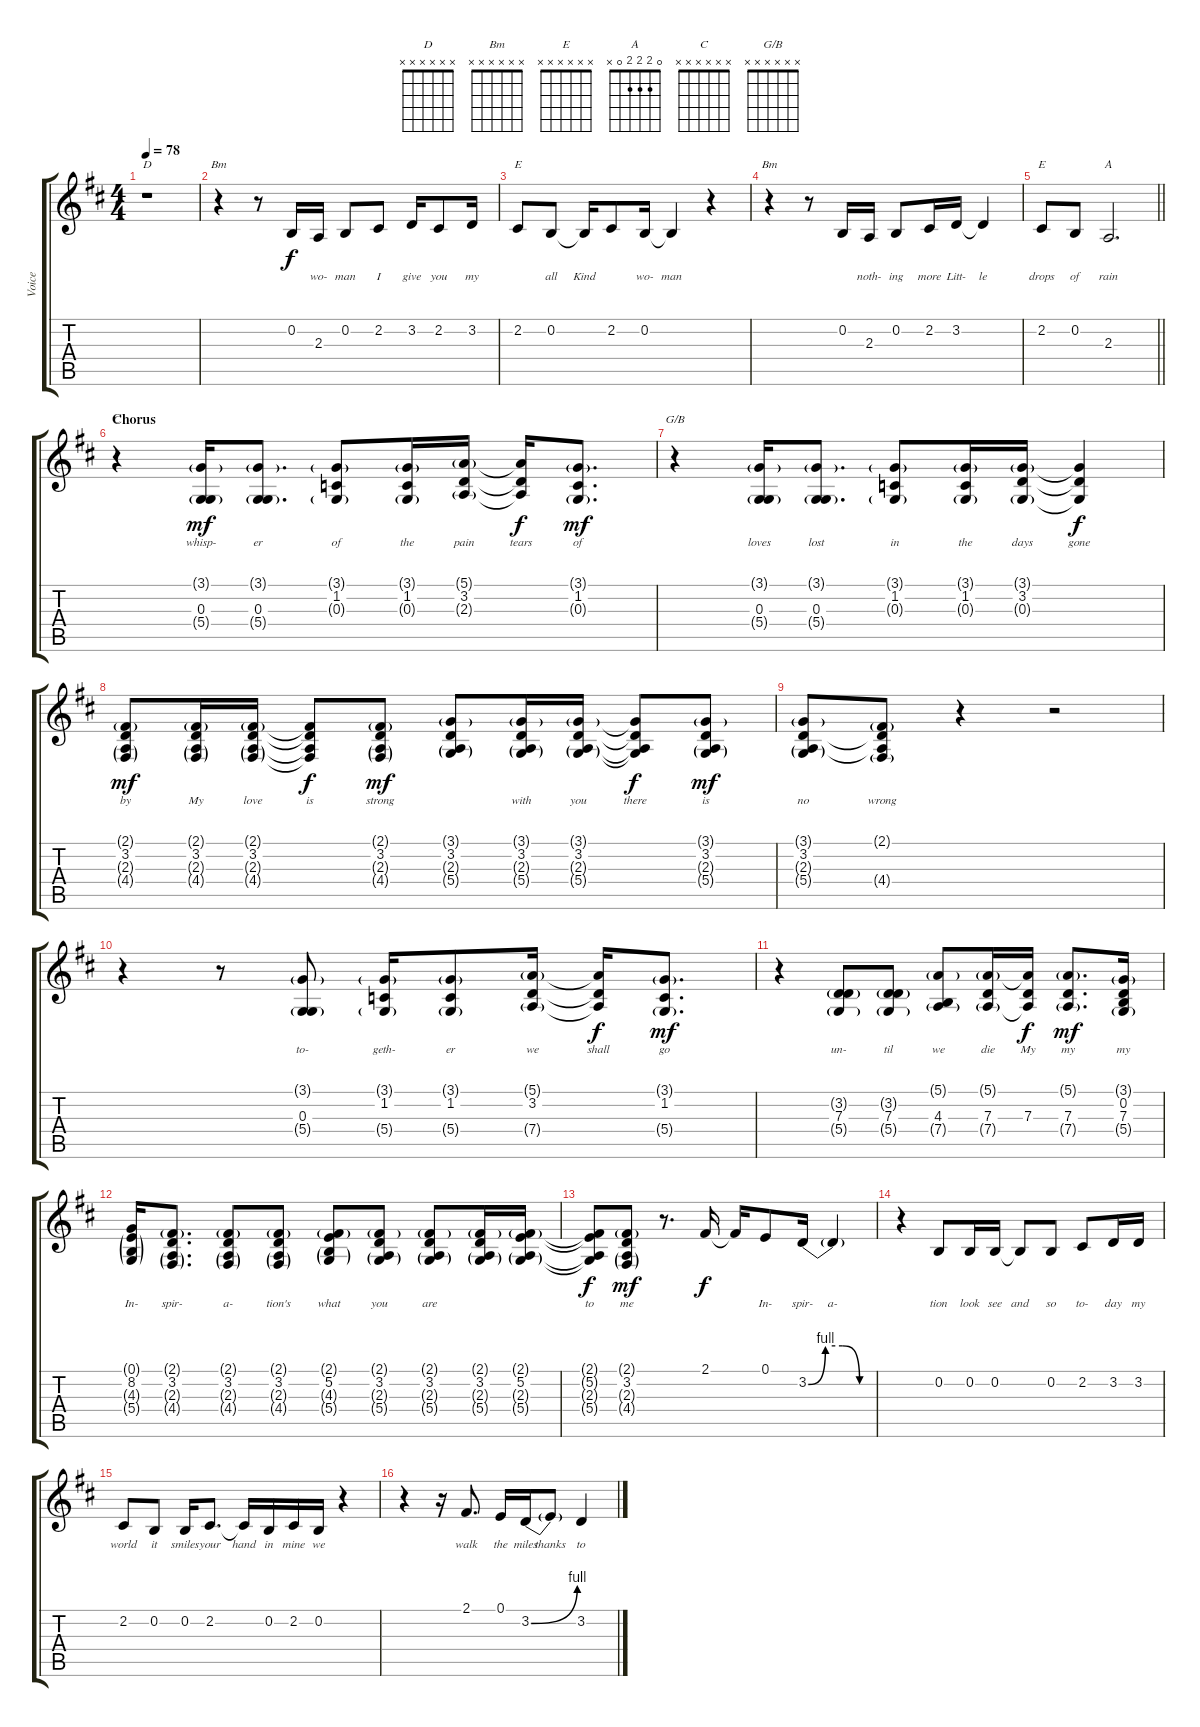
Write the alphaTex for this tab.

\track ("Voice" "Voice") {instrument clarinet}
\staff {score tabs}
\tuning (E4 B3 G3 D3 A2 E2) {hide}
\chord ("D" x x x x x x)
\chord ("Bm" 2 3 4 4 2 x) {barre 2}
\chord ("E" 0 0 1 2 2 0)
\chord ("Bm" x x x x x x)
\chord ("E" x x x x x x)
\chord ("A" 0 2 2 2 0 x)
\chord ("C" x x x x x x)
\chord ("G/B" x x x x x x)
\ts (4 4)
\tempo 78
\clef g2
\ks d
r.1{ch "D" dy f} |
r.4{ch "Bm"} r.8 0.2.16{lyrics (0 "") lyrics (1 "") lyrics (2 "") lyrics (3 "") lyrics (4 "")} 2.3.16{lyrics (0 "wo-") lyrics (1 "") lyrics (2 "") lyrics (3 "") lyrics (4 "")} 0.2.8{lyrics (0 "man") lyrics (1 "") lyrics (2 "") lyrics (3 "") lyrics (4 "")} 2.2.8{lyrics (0 "I") lyrics (1 "") lyrics (2 "") lyrics (3 "") lyrics (4 "")} 3.2.16{lyrics (0 "give") lyrics (1 "") lyrics (2 "") lyrics (3 "") lyrics (4 "")} 2.2.8{lyrics (0 "you") lyrics (1 "") lyrics (2 "") lyrics (3 "") lyrics (4 "")} 3.2.16{lyrics (0 "my") lyrics (1 "") lyrics (2 "") lyrics (3 "") lyrics (4 "")} |
2.2.8{ch "E" lyrics (0 "") lyrics (1 "") lyrics (2 "") lyrics (3 "") lyrics (4 "")} 0.2.8{lyrics (0 "all") lyrics (1 "") lyrics (2 "") lyrics (3 "") lyrics (4 "")} 0.2{t}.16{lyrics (0 "Kind") lyrics (1 "") lyrics (2 "") lyrics (3 "") lyrics (4 "")} 2.2.8{lyrics (0 "") lyrics (1 "") lyrics (2 "") lyrics (3 "") lyrics (4 "")} 0.2.16{lyrics (0 "wo-") lyrics (1 "") lyrics (2 "") lyrics (3 "") lyrics (4 "")} 0.2{t}.4{lyrics (0 "man") lyrics (1 "") lyrics (2 "") lyrics (3 "") lyrics (4 "")} r.4 |
r.4{ch "Bm"} r.8 0.2.16{lyrics (0 "") lyrics (1 "") lyrics (2 "") lyrics (3 "") lyrics (4 "")} 2.3.16{lyrics (0 "noth-") lyrics (1 "") lyrics (2 "") lyrics (3 "") lyrics (4 "")} 0.2.8{lyrics (0 "ing") lyrics (1 "") lyrics (2 "") lyrics (3 "") lyrics (4 "")} 2.2.16{lyrics (0 "more") lyrics (1 "") lyrics (2 "") lyrics (3 "") lyrics (4 "")} 3.2.16{lyrics (0 "Litt-") lyrics (1 "") lyrics (2 "") lyrics (3 "") lyrics (4 "")} 3.2{t}.4{lyrics (0 "le") lyrics (1 "") lyrics (2 "") lyrics (3 "") lyrics (4 "")} |
\barLineRight lightlight
2.2.8{ch "E" lyrics (0 "drops") lyrics (1 "") lyrics (2 "") lyrics (3 "") lyrics (4 "")} 0.2.8{lyrics (0 "of") lyrics (1 "") lyrics (2 "") lyrics (3 "") lyrics (4 "")} 2.3.2{d ch "A" lyrics (0 "rain") lyrics (1 "") lyrics (2 "") lyrics (3 "") lyrics (4 "")} |
\section ("" "Chorus")
r.4{ch "C"} (3.1{g} 0.3 5.4{g}).16{lyrics (0 "whisp-") lyrics (1 "") lyrics (2 "") lyrics (3 "") lyrics (4 "") dy mf} (3.1{g} 0.3 5.4{g}).8{d lyrics (0 "er") lyrics (1 "") lyrics (2 "") lyrics (3 "") lyrics (4 "")} (3.1{g} 1.2 0.3{g}).8{lyrics (0 "of") lyrics (1 "") lyrics (2 "") lyrics (3 "") lyrics (4 "")} (3.1{g} 1.2 0.3{g}).16{lyrics (0 "the") lyrics (1 "") lyrics (2 "") lyrics (3 "") lyrics (4 "")} (5.1{g} 3.2 2.3{g}).16{lyrics (0 "pain") lyrics (1 "") lyrics (2 "") lyrics (3 "") lyrics (4 "")} (5.1{t} 3.2{t} 2.3{t}).16{lyrics (0 "tears") lyrics (1 "") lyrics (2 "") lyrics (3 "") lyrics (4 "") dy f} (3.1{g} 1.2 0.3{g}).8{d lyrics (0 "of") lyrics (1 "") lyrics (2 "") lyrics (3 "") lyrics (4 "") dy mf} |
r.4{ch "G/B"} (3.1{g} 0.3 5.4{g}).16{lyrics (0 "loves") lyrics (1 "") lyrics (2 "") lyrics (3 "") lyrics (4 "")} (3.1{g} 0.3 5.4{g}).8{d lyrics (0 "lost") lyrics (1 "") lyrics (2 "") lyrics (3 "") lyrics (4 "")} (3.1{g} 1.2 0.3{g}).8{lyrics (0 "in") lyrics (1 "") lyrics (2 "") lyrics (3 "") lyrics (4 "")} (3.1{g} 1.2 0.3{g}).16{lyrics (0 "the") lyrics (1 "") lyrics (2 "") lyrics (3 "") lyrics (4 "")} (3.1{g} 3.2 0.3{g}).16{lyrics (0 "days") lyrics (1 "") lyrics (2 "") lyrics (3 "") lyrics (4 "")} (3.1{t} 3.2{t} 0.3{t}).4{lyrics (0 "gone") lyrics (1 "") lyrics (2 "") lyrics (3 "") lyrics (4 "") dy f} |
(2.1{g} 3.2 2.3{g} 4.4{g}).8{lyrics (0 "by") lyrics (1 "") lyrics (2 "") lyrics (3 "") lyrics (4 "") dy mf} (2.1{g} 3.2 2.3{g} 4.4{g}).16{lyrics (0 "My") lyrics (1 "") lyrics (2 "") lyrics (3 "") lyrics (4 "")} (2.1{g} 3.2 2.3{g} 4.4{g}).16{lyrics (0 "love") lyrics (1 "") lyrics (2 "") lyrics (3 "") lyrics (4 "")} (2.1{t} 3.2{t} 2.3{t} 4.4{t}).8{lyrics (0 "is") lyrics (1 "") lyrics (2 "") lyrics (3 "") lyrics (4 "") dy f} (2.1{g} 3.2 2.3{g} 4.4{g}).8{lyrics (0 "strong") lyrics (1 "") lyrics (2 "") lyrics (3 "") lyrics (4 "") dy mf} (3.1{g} 3.2 2.3{g} 5.4{g}).8{lyrics (0 "") lyrics (1 "") lyrics (2 "") lyrics (3 "") lyrics (4 "")} (3.1{g} 3.2 2.3{g} 5.4{g}).16{lyrics (0 "with") lyrics (1 "") lyrics (2 "") lyrics (3 "") lyrics (4 "")} (3.1{g} 3.2 2.3{g} 5.4{g}).16{lyrics (0 "you") lyrics (1 "") lyrics (2 "") lyrics (3 "") lyrics (4 "")} (3.1{t} 3.2{t} 2.3{t} 5.4{t}).8{lyrics (0 "there") lyrics (1 "") lyrics (2 "") lyrics (3 "") lyrics (4 "") dy f} (3.1{g} 3.2 2.3{g} 5.4{g}).8{lyrics (0 "is") lyrics (1 "") lyrics (2 "") lyrics (3 "") lyrics (4 "") dy mf} |
(3.1{g} 3.2 2.3{g} 5.4{g}).8{lyrics (0 "no") lyrics (1 "") lyrics (2 "") lyrics (3 "") lyrics (4 "")} (2.1{g} 3.2{t} 2.3{t} 4.4{g}).8{lyrics (0 "wrong") lyrics (1 "") lyrics (2 "") lyrics (3 "") lyrics (4 "")} r.4 r.2 |
r.4 r.8 (3.1{g} 0.3 5.4{g}).8{lyrics (0 "to-") lyrics (1 "") lyrics (2 "") lyrics (3 "") lyrics (4 "")} (3.1{g} 1.2 5.4{g}).16{lyrics (0 "geth-") lyrics (1 "") lyrics (2 "") lyrics (3 "") lyrics (4 "")} (3.1{g} 1.2 5.4{g}).8{lyrics (0 "er") lyrics (1 "") lyrics (2 "") lyrics (3 "") lyrics (4 "")} (5.1{g} 3.2 7.4{g}).16{lyrics (0 "we") lyrics (1 "") lyrics (2 "") lyrics (3 "") lyrics (4 "")} (5.1{t} 3.2{t} 7.4{t}).16{lyrics (0 "shall") lyrics (1 "") lyrics (2 "") lyrics (3 "") lyrics (4 "") dy f} (3.1{g} 1.2 5.4{g}).8{d lyrics (0 "go") lyrics (1 "") lyrics (2 "") lyrics (3 "") lyrics (4 "") dy mf} |
r.4 (3.2{g} 7.3 5.4{g}).8{lyrics (0 "un-") lyrics (1 "") lyrics (2 "") lyrics (3 "") lyrics (4 "")} (3.2{g} 7.3 5.4{g}).8{lyrics (0 "til") lyrics (1 "") lyrics (2 "") lyrics (3 "") lyrics (4 "")} (5.1{g} 4.3 7.4{g}).8{lyrics (0 "we") lyrics (1 "") lyrics (2 "") lyrics (3 "") lyrics (4 "")} (5.1{g} 7.3 7.4{g}).16{lyrics (0 "die") lyrics (1 "") lyrics (2 "") lyrics (3 "") lyrics (4 "")} (5.1{t} 7.3 7.4{t}).16{lyrics (0 "My") lyrics (1 "") lyrics (2 "") lyrics (3 "") lyrics (4 "") dy f} (5.1{g} 7.3 7.4{g}).8{d lyrics (0 "my") lyrics (1 "") lyrics (2 "") lyrics (3 "") lyrics (4 "") dy mf} (3.1{g} 0.2 7.3 5.4{g}).16{lyrics (0 "my") lyrics (1 "") lyrics (2 "") lyrics (3 "") lyrics (4 "")} |
(0.1{g} 8.2 4.3{g} 5.4{g}).16{lyrics (0 "In-") lyrics (1 "") lyrics (2 "") lyrics (3 "") lyrics (4 "")} (2.1{g} 3.2 2.3{g} 4.4{g}).8{d lyrics (0 "spir-") lyrics (1 "") lyrics (2 "") lyrics (3 "") lyrics (4 "")} (2.1{g} 3.2 2.3{g} 4.4{g}).8{lyrics (0 "a-") lyrics (1 "") lyrics (2 "") lyrics (3 "") lyrics (4 "")} (2.1{g} 3.2 2.3{g} 4.4{g}).8{lyrics (0 "tion's") lyrics (1 "") lyrics (2 "") lyrics (3 "") lyrics (4 "")} (2.1{g} 5.2 4.3{g} 5.4{g}).8{lyrics (0 "what") lyrics (1 "") lyrics (2 "") lyrics (3 "") lyrics (4 "")} (2.1{g} 3.2 2.3{g} 5.4{g}).8{lyrics (0 "you") lyrics (1 "") lyrics (2 "") lyrics (3 "") lyrics (4 "")} (2.1{g} 3.2 2.3{g} 5.4{g}).8{lyrics (0 "are") lyrics (1 "") lyrics (2 "") lyrics (3 "") lyrics (4 "")} (2.1{g} 3.2 2.3{g} 5.4{g}).16{lyrics (0 "") lyrics (1 "") lyrics (2 "") lyrics (3 "") lyrics (4 "")} (2.1{g} 5.2 2.3{g} 5.4{g}).16{lyrics (0 "") lyrics (1 "") lyrics (2 "") lyrics (3 "") lyrics (4 "")} |
(2.1{t} 5.2{t} 2.3{t} 5.4{t}).8{lyrics (0 "to") lyrics (1 "") lyrics (2 "") lyrics (3 "") lyrics (4 "") dy f} (2.1{g} 3.2 2.3{g} 4.4{g}).8{lyrics (0 "me") lyrics (1 "") lyrics (2 "") lyrics (3 "") lyrics (4 "") dy mf} r.8{d} 2.1.16{lyrics (0 "") lyrics (1 "") lyrics (2 "") lyrics (3 "") lyrics (4 "") dy f} 2.1{t}.16{lyrics (0 "") lyrics (1 "") lyrics (2 "") lyrics (3 "") lyrics (4 "")} 0.1.8{lyrics (0 "In-") lyrics (1 "") lyrics (2 "") lyrics (3 "") lyrics (4 "")} 3.2{be (custom 0 0 15 4 30 4 45 0 60 0)}.16{lyrics (0 "spir-") lyrics (1 "") lyrics (2 "") lyrics (3 "") lyrics (4 "")} 3.2{t}.4{lyrics (0 "a-") lyrics (1 "") lyrics (2 "") lyrics (3 "") lyrics (4 "")} |
r.4 0.2.8{lyrics (0 "tion") lyrics (1 "") lyrics (2 "") lyrics (3 "") lyrics (4 "")} 0.2.16{lyrics (0 "look") lyrics (1 "") lyrics (2 "") lyrics (3 "") lyrics (4 "")} 0.2.16{lyrics (0 "see") lyrics (1 "") lyrics (2 "") lyrics (3 "") lyrics (4 "")} 0.2{t}.8{lyrics (0 "and") lyrics (1 "") lyrics (2 "") lyrics (3 "") lyrics (4 "")} 0.2.8{lyrics (0 "so") lyrics (1 "") lyrics (2 "") lyrics (3 "") lyrics (4 "")} 2.2.8{lyrics (0 "to-") lyrics (1 "") lyrics (2 "") lyrics (3 "") lyrics (4 "")} 3.2.16{lyrics (0 "day") lyrics (1 "") lyrics (2 "") lyrics (3 "") lyrics (4 "")} 3.2.16{lyrics (0 "my") lyrics (1 "") lyrics (2 "") lyrics (3 "") lyrics (4 "")} |
2.2.8{lyrics (0 "world") lyrics (1 "") lyrics (2 "") lyrics (3 "") lyrics (4 "")} 0.2.8{lyrics (0 "it") lyrics (1 "") lyrics (2 "") lyrics (3 "") lyrics (4 "")} 0.2.16{lyrics (0 "smiles") lyrics (1 "") lyrics (2 "") lyrics (3 "") lyrics (4 "")} 2.2.8{d lyrics (0 "your") lyrics (1 "") lyrics (2 "") lyrics (3 "") lyrics (4 "")} 2.2{t}.16{lyrics (0 "hand") lyrics (1 "") lyrics (2 "") lyrics (3 "") lyrics (4 "")} 0.2.16{lyrics (0 "in") lyrics (1 "") lyrics (2 "") lyrics (3 "") lyrics (4 "")} 2.2.16{lyrics (0 "mine") lyrics (1 "") lyrics (2 "") lyrics (3 "") lyrics (4 "")} 0.2.16{lyrics (0 "we") lyrics (1 "") lyrics (2 "") lyrics (3 "") lyrics (4 "")} r.4 |
r.4 r.16 2.1.8{d lyrics (0 "walk") lyrics (1 "") lyrics (2 "") lyrics (3 "") lyrics (4 "")} 0.1.16{lyrics (0 "the") lyrics (1 "") lyrics (2 "") lyrics (3 "") lyrics (4 "")} 3.2{be (bend 0 0 60 4)}.16{lyrics (0 "miles") lyrics (1 "") lyrics (2 "") lyrics (3 "") lyrics (4 "")} 3.2{t}.8{lyrics (0 "thanks") lyrics (1 "") lyrics (2 "") lyrics (3 "") lyrics (4 "")} 3.2.4{lyrics (0 "to") lyrics (1 "") lyrics (2 "") lyrics (3 "") lyrics (4 "")}
